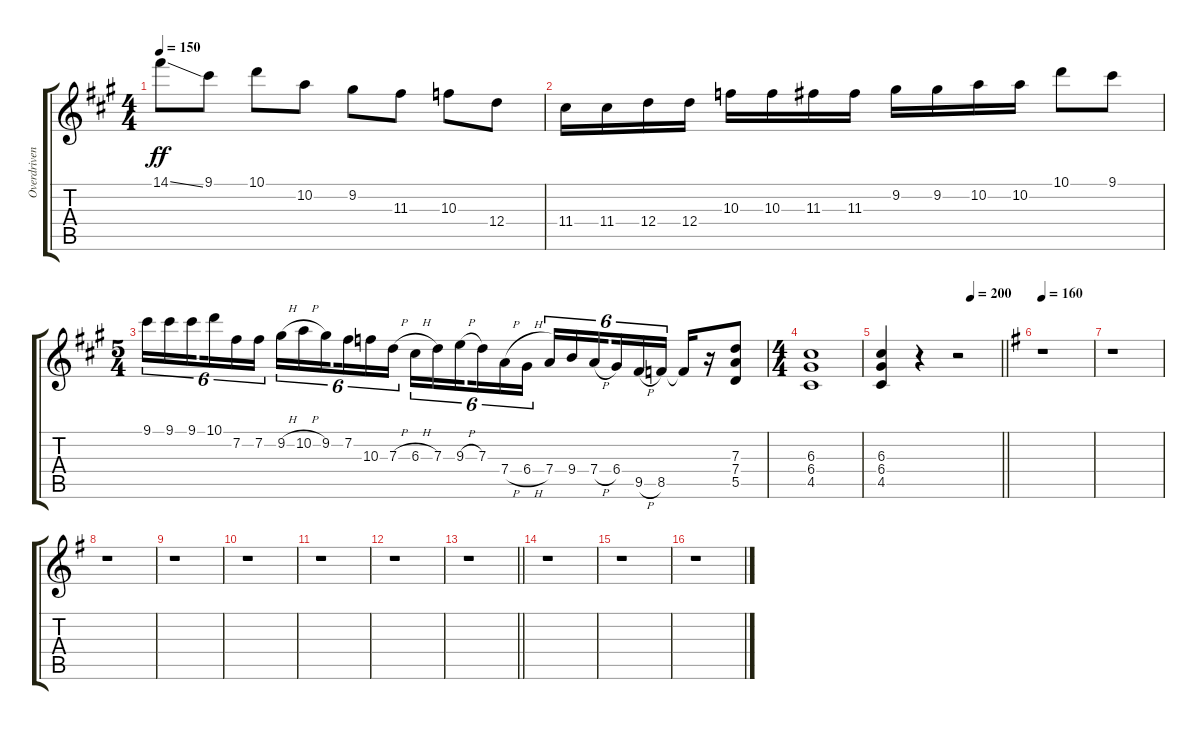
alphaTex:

\track ("Overdriven" "Overdriven") {instrument overdrivenguitar}
\staff {score tabs}
\tuning (E4 B3 G3 D3 A2 E2) {hide}
\ts (4 4)
\tempo 150
\clef g2
\ks a
14.1{ss}.8{dy ff} 9.1.8 10.1.8 10.2.8 9.2.8 11.3.8 10.3.8 12.4.8 |
11.4.16 11.4.16 12.4.16 12.4.16 10.3.16 10.3.16 11.3.16 11.3.16 9.2.16 9.2.16 10.2.16 10.2.16 10.1.8 9.1.8 |
\ts (5 4)
9.1.16{tu (6 4)} 9.1.16{tu (6 4)} 9.1.16{tu (6 4) beam splitsecondary} 10.1.16{tu (6 4)} 7.2.16{tu (6 4)} 7.2.16{tu (6 4)} 9.2{h}.16{tu (6 4)} 10.2{h}.16{tu (6 4)} 9.2.16{tu (6 4) beam splitsecondary} 7.2.16{tu (6 4)} 10.3.16{tu (6 4)} 7.3{h}.16{tu (6 4)} 6.3{h}.16{tu (6 4)} 7.3.16{tu (6 4)} 9.3{h}.16{tu (6 4) beam splitsecondary} 7.3.16{tu (6 4)} 7.4{h}.16{tu (6 4)} 6.4{h}.16{tu (6 4)} 7.4.16{tu (6 4)} 9.4.16{tu (6 4)} 7.4{h}.16{tu (6 4) beam splitsecondary} 6.4.16{tu (6 4)} 9.5{h}.16{tu (6 4)} 8.5.16{tu (6 4)} 8.5{t}.16 r.16 (7.3 7.4 5.5).8 |
\ts (4 4)
(6.3 6.4 4.5).1 |
\tempo (200 0.75)
\barLineRight lightlight
(6.3 6.4 4.5).4 r.4 r.2 |
\tempo 160
\ks g
r.1 |
r.1 |
r.1 |
r.1 |
r.1 |
r.1 |
r.1 |
\barLineRight lightlight
r.1 |
r.1 |
r.1 |
r.1
